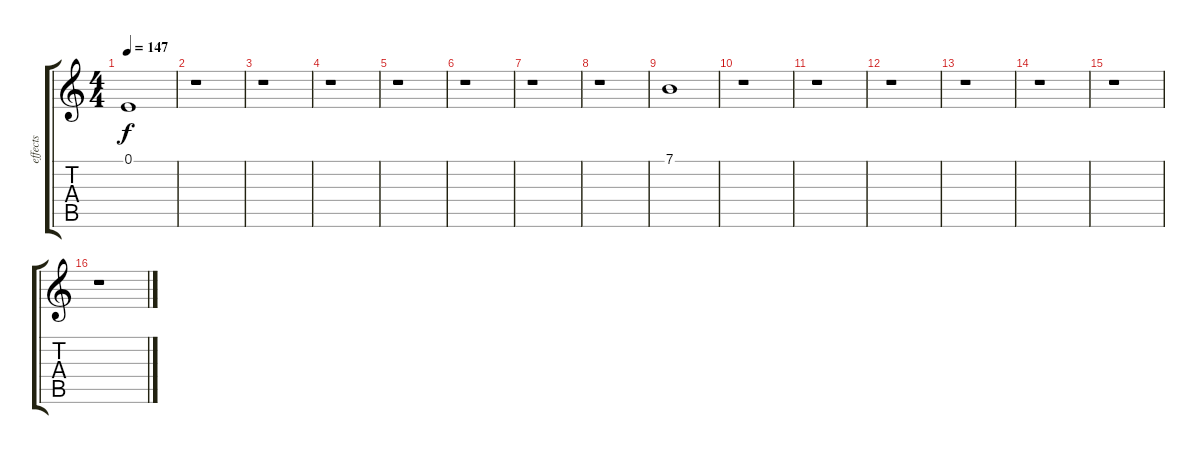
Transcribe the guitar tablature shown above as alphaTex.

\track ("effects" "effects") {instrument reversecymbal}
\staff {score tabs}
\tuning (E4 B3 G3 D3 A2 E2) {hide}
\ts (4 4)
\tempo 147
\clef g2
\ks c
0.1.1{dy f} |
r.1 |
r.1 |
r.1 |
r.1 |
r.1 |
r.1 |
r.1 |
7.1.1 |
r.1 |
r.1 |
r.1 |
r.1 |
r.1 |
r.1 |
r.1
